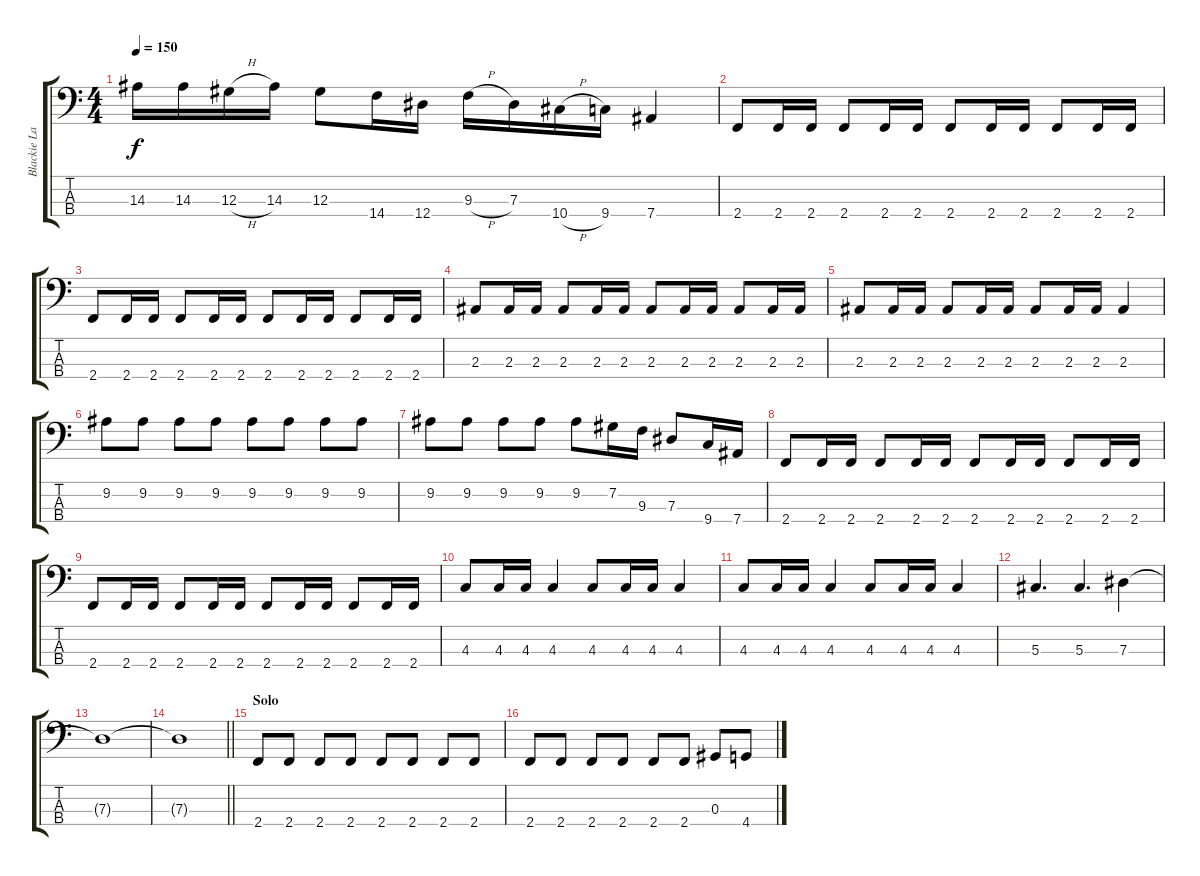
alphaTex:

\track ("Blackie Lawless (bass)" "Blackie La") {instrument electricbasspick}
\staff {score tabs}
\tuning (Gb2 Db2 Ab1 Eb1) {hide}
\ts (4 4)
\tempo 150
\clef f4
\ks c
14.3.16{dy f} 14.3.16 12.3{h}.16 14.3.16 12.3.8 14.4.16 12.4.16 9.3{h}.16 7.3.16 10.4{h}.16 9.4.16 7.4.4 |
2.4.8 2.4.16 2.4.16 2.4.8 2.4.16 2.4.16 2.4.8 2.4.16 2.4.16 2.4.8 2.4.16 2.4.16 |
2.4.8 2.4.16 2.4.16 2.4.8 2.4.16 2.4.16 2.4.8 2.4.16 2.4.16 2.4.8 2.4.16 2.4.16 |
2.3.8 2.3.16 2.3.16 2.3.8 2.3.16 2.3.16 2.3.8 2.3.16 2.3.16 2.3.8 2.3.16 2.3.16 |
2.3.8 2.3.16 2.3.16 2.3.8 2.3.16 2.3.16 2.3.8 2.3.16 2.3.16 2.3.4 |
9.2.8 9.2.8 9.2.8 9.2.8 9.2.8 9.2.8 9.2.8 9.2.8 |
9.2.8 9.2.8 9.2.8 9.2.8 9.2.8 7.2.16 9.3.16 7.3.8 9.4.16 7.4.16 |
2.4.8 2.4.16 2.4.16 2.4.8 2.4.16 2.4.16 2.4.8 2.4.16 2.4.16 2.4.8 2.4.16 2.4.16 |
2.4.8 2.4.16 2.4.16 2.4.8 2.4.16 2.4.16 2.4.8 2.4.16 2.4.16 2.4.8 2.4.16 2.4.16 |
4.3.8 4.3.16 4.3.16 4.3.4 4.3.8 4.3.16 4.3.16 4.3.4 |
4.3.8 4.3.16 4.3.16 4.3.4 4.3.8 4.3.16 4.3.16 4.3.4 |
5.3.4{d} 5.3.4{d} 7.3.4 |
7.3{t}.1 |
\barLineRight lightlight
7.3{t}.1 |
\section ("" "Solo")
2.4.8 2.4.8 2.4.8 2.4.8 2.4.8 2.4.8 2.4.8 2.4.8 |
2.4.8 2.4.8 2.4.8 2.4.8 2.4.8 2.4.8 0.3.8 4.4.8
